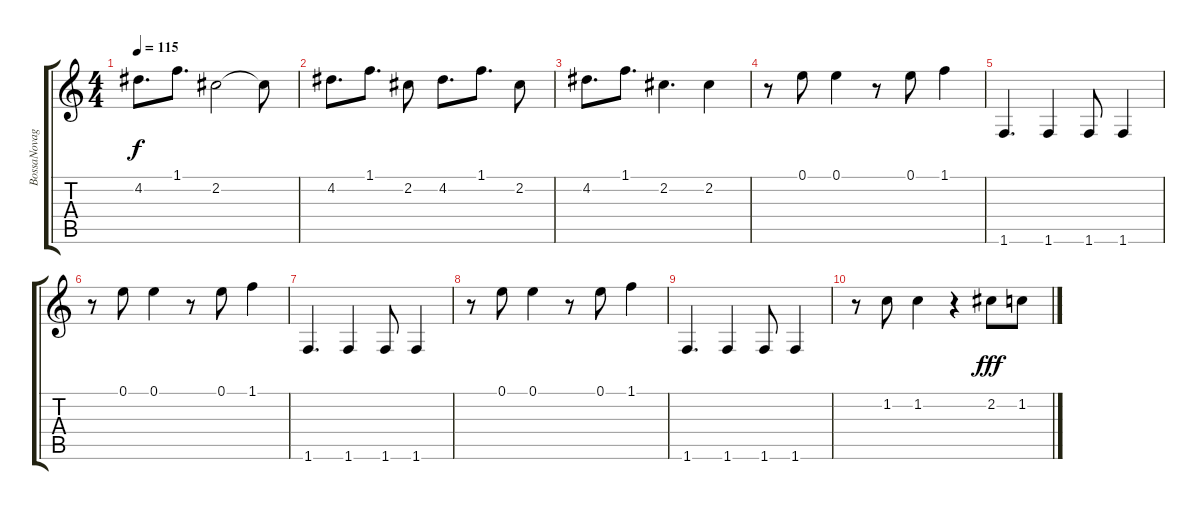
\track ("BossaNovaguitar" "BossaNovag") {instrument acousticguitarsteel}
\staff {score tabs}
\tuning (E4 B3 G3 D3 A2 E2) {hide}
\ts (4 4)
\tempo 115
\clef g2
\ks c
4.2.8{d dy f} 1.1.8{d} 2.2.2 2.2{t}.8 |
4.2.8{d} 1.1.8{d} 2.2.8 4.2.8{d} 1.1.8{d} 2.2.8 |
4.2.8{d} 1.1.8{d} 2.2.4{d} 2.2.4 |
r.8 0.1.8 0.1.4 r.8 0.1.8 1.1.4 |
1.6.4{d} 1.6.4 1.6.8 1.6.4 |
r.8 0.1.8 0.1.4 r.8 0.1.8 1.1.4 |
1.6.4{d} 1.6.4 1.6.8 1.6.4 |
r.8 0.1.8 0.1.4 r.8 0.1.8 1.1.4 |
1.6.4{d} 1.6.4 1.6.8 1.6.4 |
r.8 1.2.8 1.2.4 r.4 2.2.8{dy fff} 1.2.8
